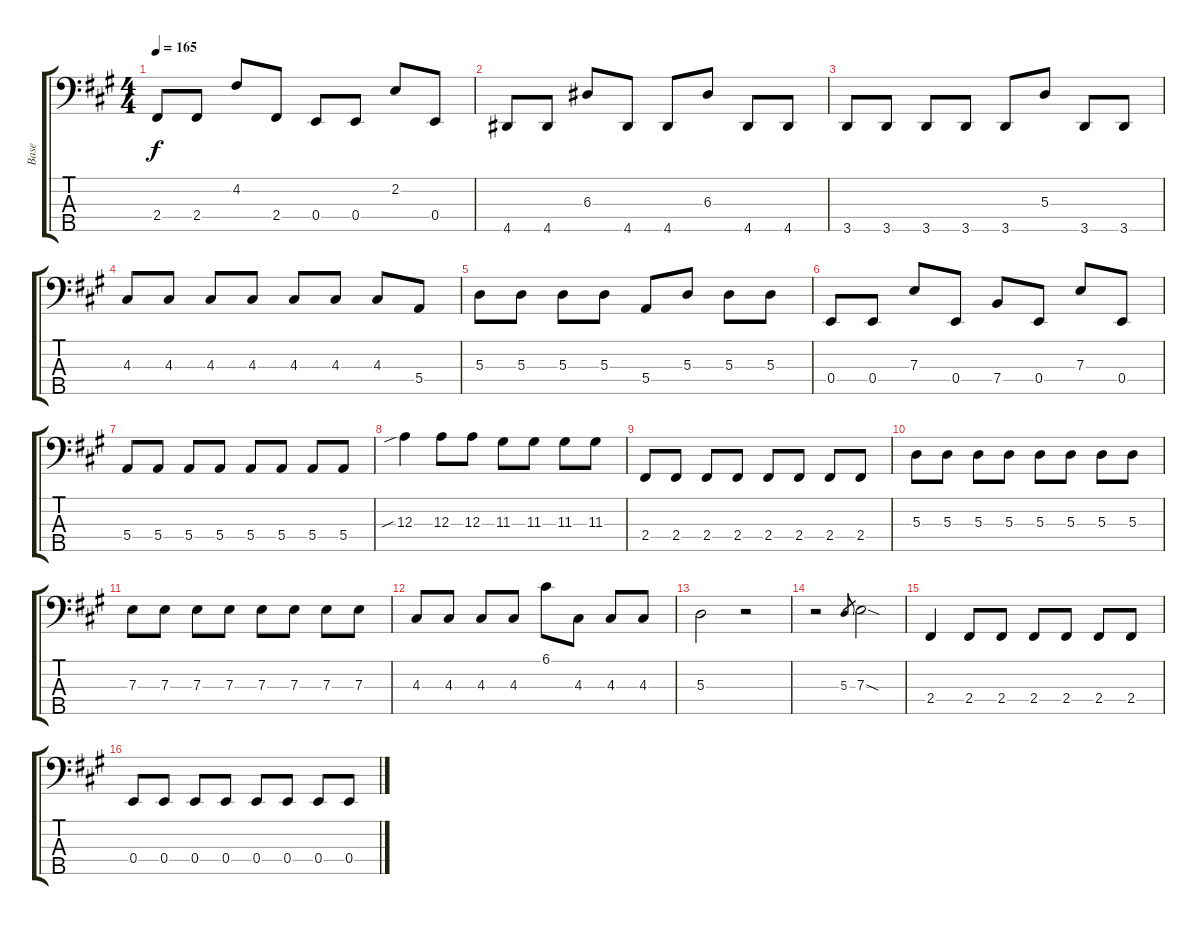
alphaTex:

\track ("Base" "Base") {instrument electricbasspick}
\staff {score tabs}
\tuning (G2 D2 A1 E1 B0) {hide}
\ts (4 4)
\tempo 165
\clef f4
\ks a
2.4.8{dy f} 2.4.8 4.2.8 2.4.8 0.4.8 0.4.8 2.2.8 0.4.8 |
4.5.8 4.5.8 6.3.8 4.5.8 4.5.8 6.3.8 4.5.8 4.5.8 |
3.5.8 3.5.8 3.5.8 3.5.8 3.5.8 5.3.8 3.5.8 3.5.8 |
4.3.8 4.3.8 4.3.8 4.3.8 4.3.8 4.3.8 4.3.8 5.4.8 |
5.3.8 5.3.8 5.3.8 5.3.8 5.4.8 5.3.8 5.3.8 5.3.8 |
0.4.8 0.4.8 7.3.8 0.4.8 7.4.8 0.4.8 7.3.8 0.4.8 |
5.4.8 5.4.8 5.4.8 5.4.8 5.4.8 5.4.8 5.4.8 5.4.8 |
12.3{sib}.4 12.3.8 12.3.8 11.3.8 11.3.8 11.3.8 11.3.8 |
2.4.8 2.4.8 2.4.8 2.4.8 2.4.8 2.4.8 2.4.8 2.4.8 |
5.3.8 5.3.8 5.3.8 5.3.8 5.3.8 5.3.8 5.3.8 5.3.8 |
7.3.8 7.3.8 7.3.8 7.3.8 7.3.8 7.3.8 7.3.8 7.3.8 |
4.3.8 4.3.8 4.3.8 4.3.8 6.1.8 4.3.8 4.3.8 4.3.8 |
5.3.2 r.2 |
r.2 5.3.8{gr} 7.3{sod}.2 |
2.4.4 2.4.8 2.4.8 2.4.8 2.4.8 2.4.8 2.4.8 |
0.4.8 0.4.8 0.4.8 0.4.8 0.4.8 0.4.8 0.4.8 0.4.8
